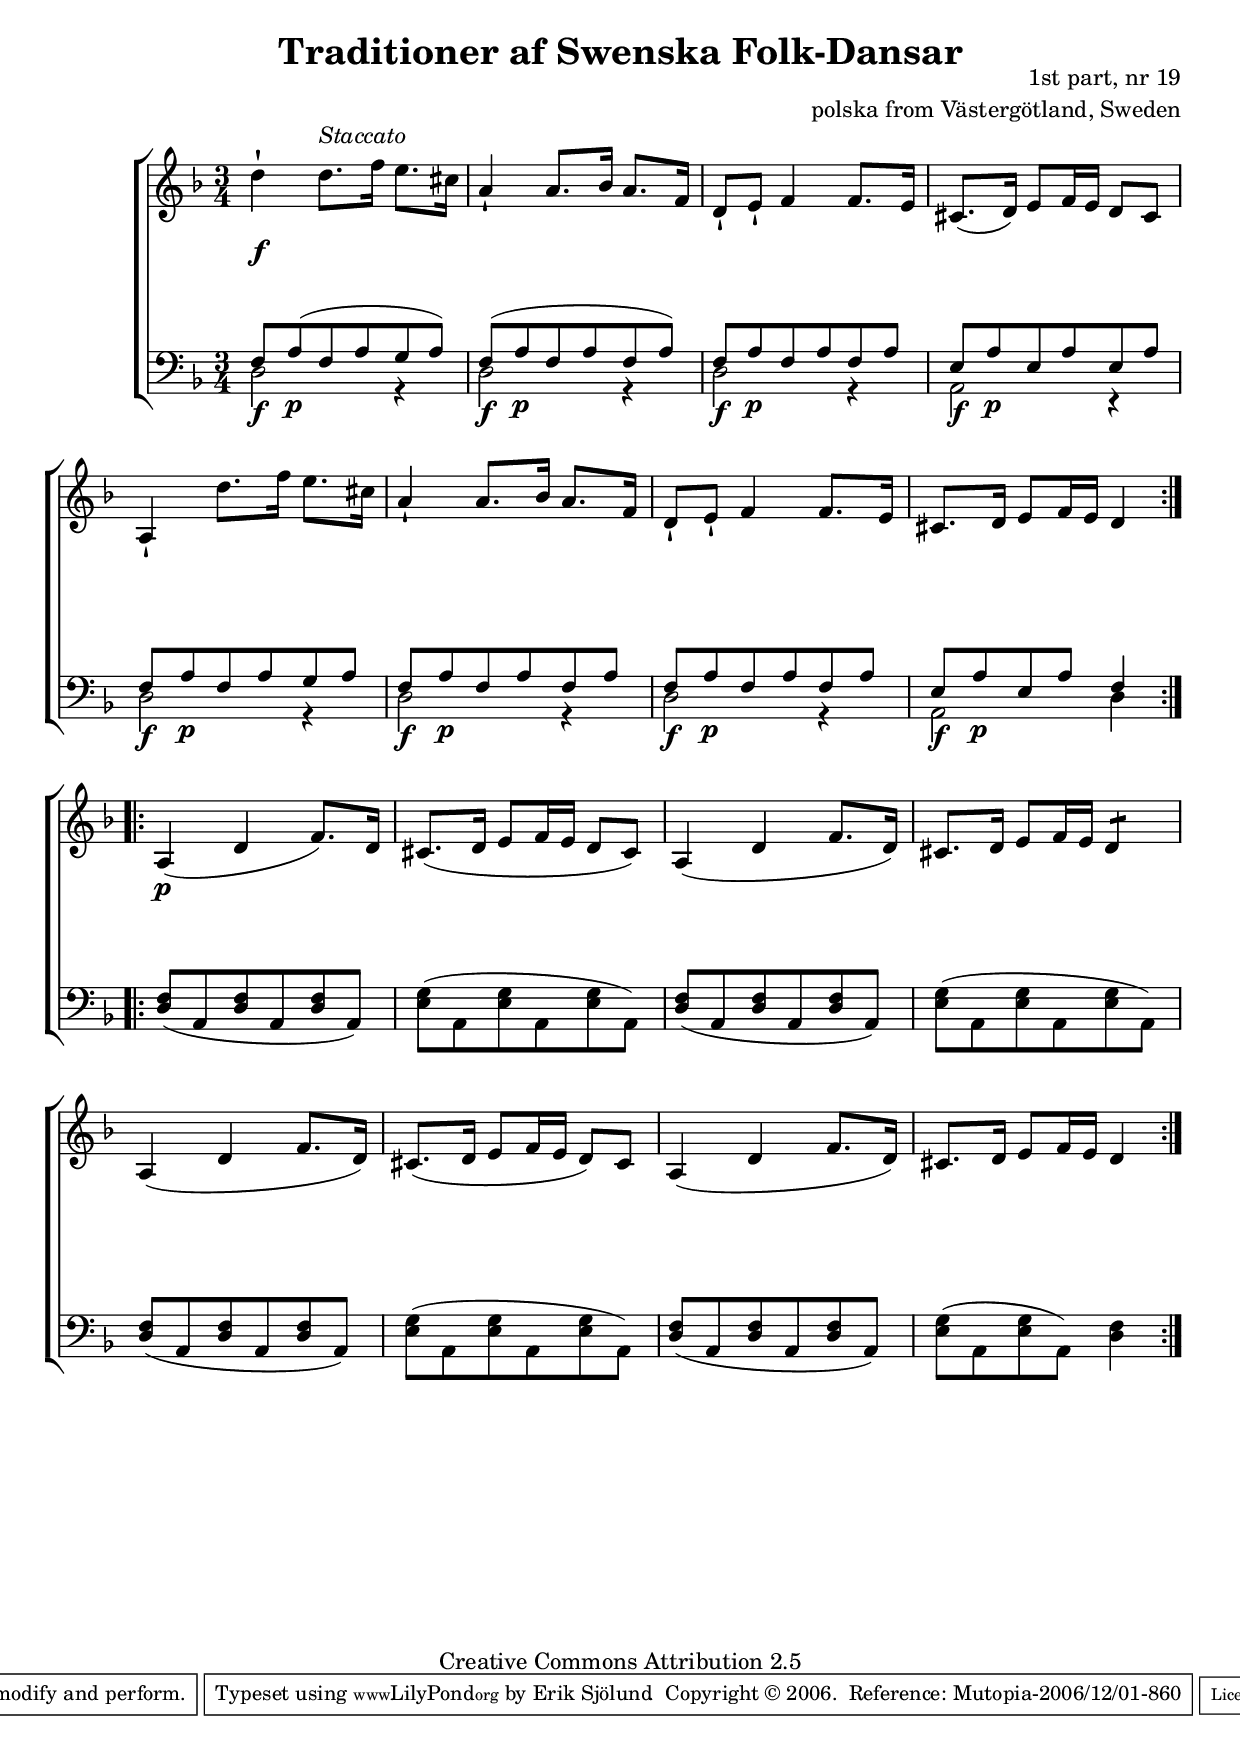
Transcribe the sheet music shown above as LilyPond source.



\header {
    title = "Traditioner af Swenska Folk-Dansar"
    opus = \markup {
         \column  {
          \right-align  "1st part, nr 19"
   \right-align "polska from Västergötland, Sweden" 
}
 } 
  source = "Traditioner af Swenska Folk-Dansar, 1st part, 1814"



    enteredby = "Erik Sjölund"
				% mutopia headers.

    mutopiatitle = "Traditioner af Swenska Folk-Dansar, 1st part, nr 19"

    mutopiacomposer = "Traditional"
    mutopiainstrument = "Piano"
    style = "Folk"
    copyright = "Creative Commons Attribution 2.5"
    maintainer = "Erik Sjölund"
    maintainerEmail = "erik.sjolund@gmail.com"




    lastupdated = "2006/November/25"
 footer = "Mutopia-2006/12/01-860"
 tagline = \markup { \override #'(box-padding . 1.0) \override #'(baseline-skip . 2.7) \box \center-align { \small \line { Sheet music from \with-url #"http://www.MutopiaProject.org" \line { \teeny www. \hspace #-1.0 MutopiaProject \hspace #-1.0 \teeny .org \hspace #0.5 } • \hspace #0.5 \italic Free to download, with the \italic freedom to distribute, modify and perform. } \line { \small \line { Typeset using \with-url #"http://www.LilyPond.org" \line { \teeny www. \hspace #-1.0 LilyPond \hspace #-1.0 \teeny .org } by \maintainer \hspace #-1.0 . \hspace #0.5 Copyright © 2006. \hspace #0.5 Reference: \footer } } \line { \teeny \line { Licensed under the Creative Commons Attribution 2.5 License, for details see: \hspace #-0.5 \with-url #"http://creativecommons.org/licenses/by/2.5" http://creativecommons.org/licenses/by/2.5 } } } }
  }




     \version "2.8.5"








global={
	\time 3/4
	\key d \minor
}

    
upper =  {
  \global
  \repeat volta 2 {
	d''4 \staccatissimo  \once \override TextScript #'padding = #2.0 d''8. ^\markup{ \italic Staccato } f''16 e''8. cis''16 |
	a'4 \staccatissimo a'8. bes'16 a'8. f'16 |
	d'8 \staccatissimo e' \staccatissimo f'4 f'8. e'16 |
	cis'8.( d'16) e'8 f'16 e' d'8 cis' |
%5
	a4 \staccatissimo d''8. f''16 e''8. cis''16 |
	a'4 \staccatissimo a'8. bes'16 a'8. f'16 |
	d'8 \staccatissimo e' \staccatissimo f'4 f'8. e'16 |
	cis'8. d'16 e'8 f'16 e' d'4 
}
  \repeat volta 2 {
	a4( d' f'8.) d'16 |
%10
	cis'8.( d'16 e'8 f'16 e' d'8 cis') |
	a4( d' f'8. d'16) |
	cis'8. d'16 e'8 f'16 e' \repeat "tremolo" 2 d'8

	a4( d' f'8. d'16) |
%10
	cis'8.( d'16 e'8 f'16 e' d'8) cis' |
	a4( d' f'8. d'16) |
	cis'8. d'16 e'8 f'16 e'  d'4
}


}

lower =  {
  \global \clef bass
  \repeat volta 2 {

	<< { f8 \f a \p ( f a g a) } \\ { d2 r4 } >> |
	<< { f8 \f ( a \p f a f a) } \\ { d2 r4 } >> |
	<< { f8 \f a \p f a f a } \\ { d2 r4 } >> |
<< {	e8 \f a  \p e a e a  } \\ { a,2 r4 } >> |

	<< { f8 \f a \p  f a g a } \\ { d2 r4 } >> |
	<< { f8\f  a \p f a f a } \\ { d2 r4 } >> |
	<< { f8\f a \p f a f a } \\ { d2 r4 } >> |
<< {	e8\f a \p e a  f4	 } \\ { a,2 d4 } >> |

}
  \repeat volta 2 {
	<d f>8( a, <d f> a, <d f> a,) |
	<e g>8( a, <e g> a, <e g> a,) |
	<d f>8( a, <d f> a, <d f> a,) |
	<e g>8( a, <e g> a, <e g> a,) |
	<d f>8( a, <d f> a, <d f> a,) |
	<e g>8( a, <e g> a, <e g> a,) |
	<d f>8( a, <d f> a, <d f> a,) |
	<e g>8( a, <e g> a,) <d f>4  

}
}

dynamics = {
  \repeat volta 2 {
s8 \f s8 s2 
s2.*7

}
  \repeat volta 2 {
s4 \p s4 s4
s2.*7
}

}



\score {
  \new PianoStaff \with{systemStartDelimiter = #'SystemStartBracket } <<
    \new Staff = "upper" \upper
    \new Dynamics = "dynamics" \dynamics
    \new Staff = "lower" <<
      \clef bass
      \lower
    >>
  >>

  \layout {
    \context {
      \type "Engraver_group"
      \name Dynamics
      \alias Voice % So that \cresc works, for example.
      \consists "Output_property_engraver"
%      \override VerticalAxisGroup #'minimum-Y-extent = #'(-1 . 1)
      \consists "Piano_pedal_engraver"
      \consists "Script_engraver"
      \consists "Dynamic_engraver"
      \consists "Text_engraver"
      \override TextScript #'font-size = #2
      \override TextScript #'font-shape = #'italic

      \override DynamicText #'extra-offset = #'(0 . 2.5)
      \override Hairpin #'extra-offset = #'(0 . 2.5)


      \consists "Skip_event_swallow_translator"
      \consists "Axis_group_engraver"
    }
    \context {\Score \remove "Bar_number_engraver"}
    \context {
      \PianoStaff
      \accepts Dynamics
   \override VerticalAlignment #'forced-distance = #7
  \override SpanBar #'transparent = ##t

    }
  }
}

          


mididynamics = { \dynamics } 
midiupper = { \upper }
midilower = { \lower }

          




\score {
  \unfoldRepeats
  \new PianoStaff <<
    \new Staff = "upper" <<  \midiupper  \mididynamics >>
    \new Staff = "lower" <<  \midilower  \mididynamics >>
  >>
  \midi {
    \context {
      \type "Performer_group"
      \name Dynamics
      \consists "Piano_pedal_performer"
    }
    \context {
      \PianoStaff
      \accepts Dynamics
    }
 \tempo 4=100    
  }
}






  


